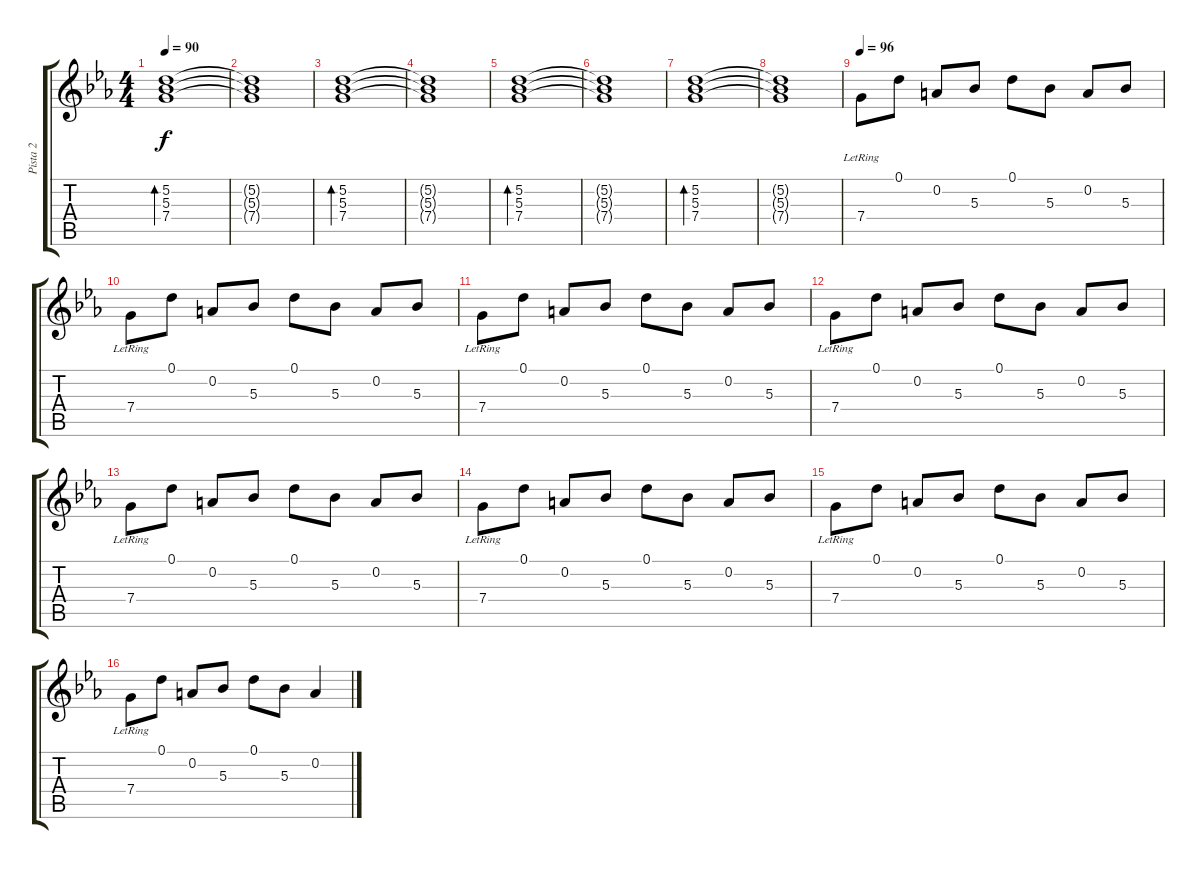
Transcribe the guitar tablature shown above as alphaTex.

\track ("Pista 2" "Pista 2") {instrument acousticguitarsteel}
\staff {score tabs}
\tuning (D4 A3 F3 C3 G2 C2) {hide}
\ts (4 4)
\tempo 90
\clef g2
\ks eb
(5.2 5.3 7.4).1{bd 480 dy f} |
(5.2{t} 5.3{t} 7.4{t}).1 |
(5.2 5.3 7.4).1{bd 240} |
(5.2{t} 5.3{t} 7.4{t}).1 |
(5.2 5.3 7.4).1{bd 240} |
(5.2{t} 5.3{t} 7.4{t}).1 |
(5.2 5.3 7.4).1{bd 240} |
(5.2{t} 5.3{t} 7.4{t}).1 |
\tempo 96
7.4{lr}.8 0.1.8 0.2.8 5.3.8 0.1.8 5.3.8 0.2.8 5.3.8 |
7.4{lr}.8 0.1.8 0.2.8 5.3.8 0.1.8 5.3.8 0.2.8 5.3.8 |
7.4{lr}.8 0.1.8 0.2.8 5.3.8 0.1.8 5.3.8 0.2.8 5.3.8 |
7.4{lr}.8 0.1.8 0.2.8 5.3.8 0.1.8 5.3.8 0.2.8 5.3.8 |
7.4{lr}.8 0.1.8 0.2.8 5.3.8 0.1.8 5.3.8 0.2.8 5.3.8 |
7.4{lr}.8 0.1.8 0.2.8 5.3.8 0.1.8 5.3.8 0.2.8 5.3.8 |
7.4{lr}.8 0.1.8 0.2.8 5.3.8 0.1.8 5.3.8 0.2.8 5.3.8 |
7.4{lr}.8 0.1.8 0.2.8 5.3.8 0.1.8 5.3.8 0.2.4
